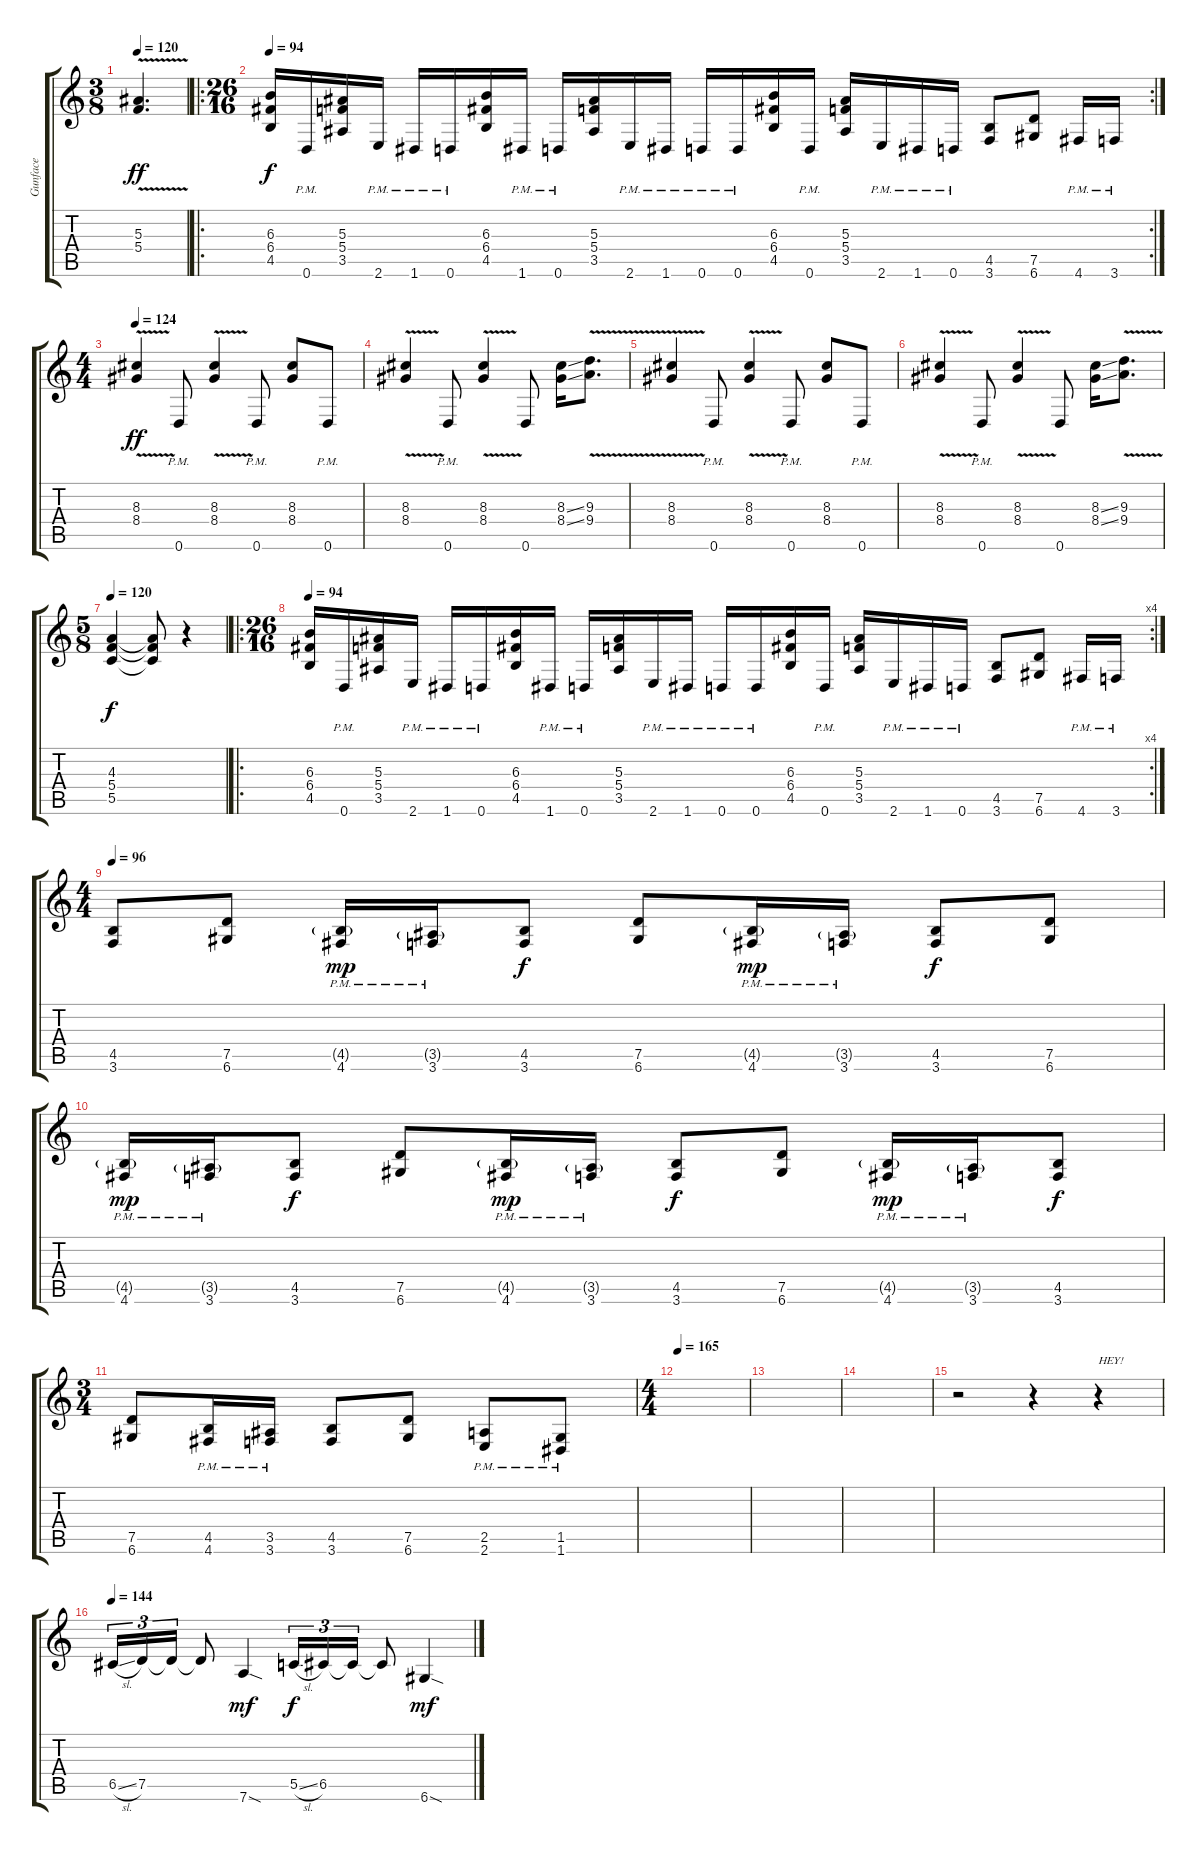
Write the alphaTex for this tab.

\track ("Gunface" "Gunface") {instrument distortionguitar}
\staff {score tabs}
\tuning (D4 A3 F3 C3 G2 D2) {hide}
\ts (3 8)
\tempo 120
\clef g2
\ks c
(5.3{v} 5.4{v}).4{d dy ff} |
\ro
\rc 2
\ts (26 16)
\tempo 94
(6.3 6.4 4.5).16{dy f} 0.6{pm}.16 (5.3 5.4 3.5).16 2.6{pm}.16 1.6{pm}.16 0.6{pm}.16 (6.3 6.4 4.5).16 1.6{pm}.16 0.6{pm}.16 (5.3 5.4 3.5).16 2.6{pm}.16 1.6{pm}.16 0.6{pm}.16 0.6{pm}.16 (6.3 6.4 4.5).16 0.6{pm}.16 (5.3 5.4 3.5).16 2.6{pm}.16 1.6{pm}.16 0.6{pm}.16 (4.5 3.6).8 (7.5 6.6).8 4.6{pm}.16 3.6{pm}.16 |
\ts (4 4)
\tempo 124
(8.3{v} 8.4{v}).4{dy ff} 0.6{pm}.8 (8.3{v} 8.4{v}).4 0.6{pm}.8 (8.3 8.4).8 0.6{pm}.8 |
(8.3{v} 8.4{v}).4 0.6{pm}.8 (8.3{v} 8.4{v}).4 0.6.8 (8.3{ss} 8.4{ss}).16 (9.3{v} 9.4{v}).8{d} |
(8.3{v} 8.4{v}).4 0.6{pm}.8 (8.3{v} 8.4{v}).4 0.6{pm}.8 (8.3 8.4).8 0.6{pm}.8 |
(8.3{v} 8.4{v}).4 0.6{pm}.8 (8.3{v} 8.4{v}).4 0.6.8 (8.3{ss} 8.4{ss}).16 (9.3{v} 9.4{v}).8{d} |
\ts (5 8)
\tempo 120
(4.3 5.4 5.5).4{dy f} (4.3{t} 5.4{t} 5.5{t}).8 r.4 |
\ro
\rc 4
\ts (26 16)
\tempo 94
(6.3 6.4 4.5).16 0.6{pm}.16 (5.3 5.4 3.5).16 2.6{pm}.16 1.6{pm}.16 0.6{pm}.16 (6.3 6.4 4.5).16 1.6{pm}.16 0.6{pm}.16 (5.3 5.4 3.5).16 2.6{pm}.16 1.6{pm}.16 0.6{pm}.16 0.6{pm}.16 (6.3 6.4 4.5).16 0.6{pm}.16 (5.3 5.4 3.5).16 2.6{pm}.16 1.6{pm}.16 0.6{pm}.16 (4.5 3.6).8 (7.5 6.6).8 4.6{pm}.16 3.6{pm}.16 |
\ts (4 4)
\tempo 96
(4.5 3.6).8 (7.5 6.6).8 (4.5{g pm} 4.6{pm}).16{dy mp} (3.5{g pm} 3.6{pm}).16 (4.5 3.6).8{dy f} (7.5 6.6).8 (4.5{g pm} 4.6{pm}).16{dy mp} (3.5{g pm} 3.6{pm}).16 (4.5 3.6).8{dy f} (7.5 6.6).8 |
(4.5{g pm} 4.6{pm}).16{dy mp} (3.5{g pm} 3.6{pm}).16 (4.5 3.6).8{dy f} (7.5 6.6).8 (4.5{g pm} 4.6{pm}).16{dy mp} (3.5{g pm} 3.6{pm}).16 (4.5 3.6).8{dy f} (7.5 6.6).8 (4.5{g pm} 4.6{pm}).16{dy mp} (3.5{g pm} 3.6{pm}).16 (4.5 3.6).8{dy f} |
\ts (3 4)
(7.5 6.6).8 (4.5{pm} 4.6{pm}).16 (3.5{pm} 3.6{pm}).16 (4.5 3.6).8 (7.5 6.6).8 (2.5{pm} 2.6{pm}).8 (1.5{pm} 1.6{pm}).8 |
\ts (4 4)
\tempo 165
|
|
|
r.2 r.4 r.4{txt "HEY!"} |
\tempo 148
\tempo 144
6.5{sl}.16{tu (3 2)} 7.5.16{tu (3 2)} 7.5{t}.16{tu (3 2)} 7.5{t}.8 7.6{sod}.4{dy mf} 5.5{sl}.16{tu (3 2) dy f} 6.5.16{tu (3 2)} 6.5{t}.16{tu (3 2)} 6.5{t}.8 6.6{sod}.4{dy mf}
